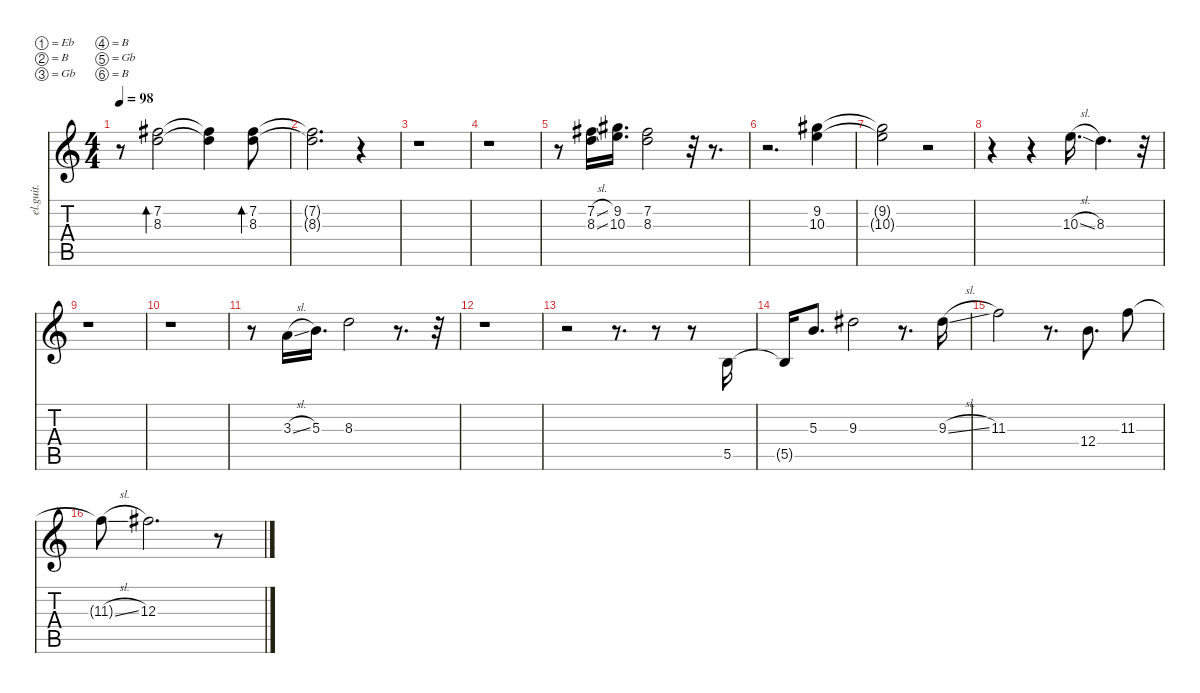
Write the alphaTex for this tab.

\defaultSystemsLayout 4
\hideDynamics
\bracketExtendMode nobrackets
\otherSystemsTrackNameOrientation horizontal
\track ("Devin Townsend" "el.guit.") {instrument electricguitarclean}
\staff {score tabs}
\tuning (Eb4 B3 Gb3 B2 Gb2 B1)
\ts (4 4)
\tempo 98
\clef g2
\ks c
r.8{dy f beam Down} (7.2{acc #} 8.3).2{bd 120 beam Down} (7.2{t acc #} 8.3{t}).4{beam Down} (7.2{acc #} 8.3).8{bd 120 beam Down} |
(7.2{t acc #} 8.3{t}).2{d beam Down} r.4{beam Down} |
r.1{beam Down} |
r.1{beam Down} |
r.8{beam Down} (7.2{sl acc #} 8.3{sl}).16{beam Down} (9.2{acc #} 10.3).16{d beam Down} (7.2{acc #} 8.3).2{beam Down} r.32{beam Down} r.8{d beam Down} |
r.2{d beam Down} (9.2{acc #} 10.3).4{beam Down} |
(9.2{t acc #} 10.3{t}).2{beam Down} r.2{beam Down} |
r.4{beam Down} r.4{beam Down} 10.3{sl}.16{d beam Down} 8.3.4{d beam Down} r.32{beam Down} |
r.1{beam Down} |
r.1{beam Down} |
r.8{beam Down} 3.3{sl}.16{beam Up} 5.3.16{d beam Up} 8.3.2{beam Down} r.8{d beam Down} r.32{beam Down} |
r.1{beam Down} |
r.2{beam Down} r.8{d beam Down} r.8{beam Down} r.8{beam Down} 5.5.16{beam Up} |
5.5{t}.16{beam Up} 5.3.8{d beam Up} 9.3{acc #}.2{beam Down} r.8{d beam Down} 9.3{sl acc #}.16{beam Down} |
11.3.2{beam Down} r.8{d beam Down} 12.4.8{d beam Down} 11.3.8{beam Down} |
11.3{sl t}.8{beam Down} 12.3{acc #}.2{d beam Down} r.8{beam Down}
